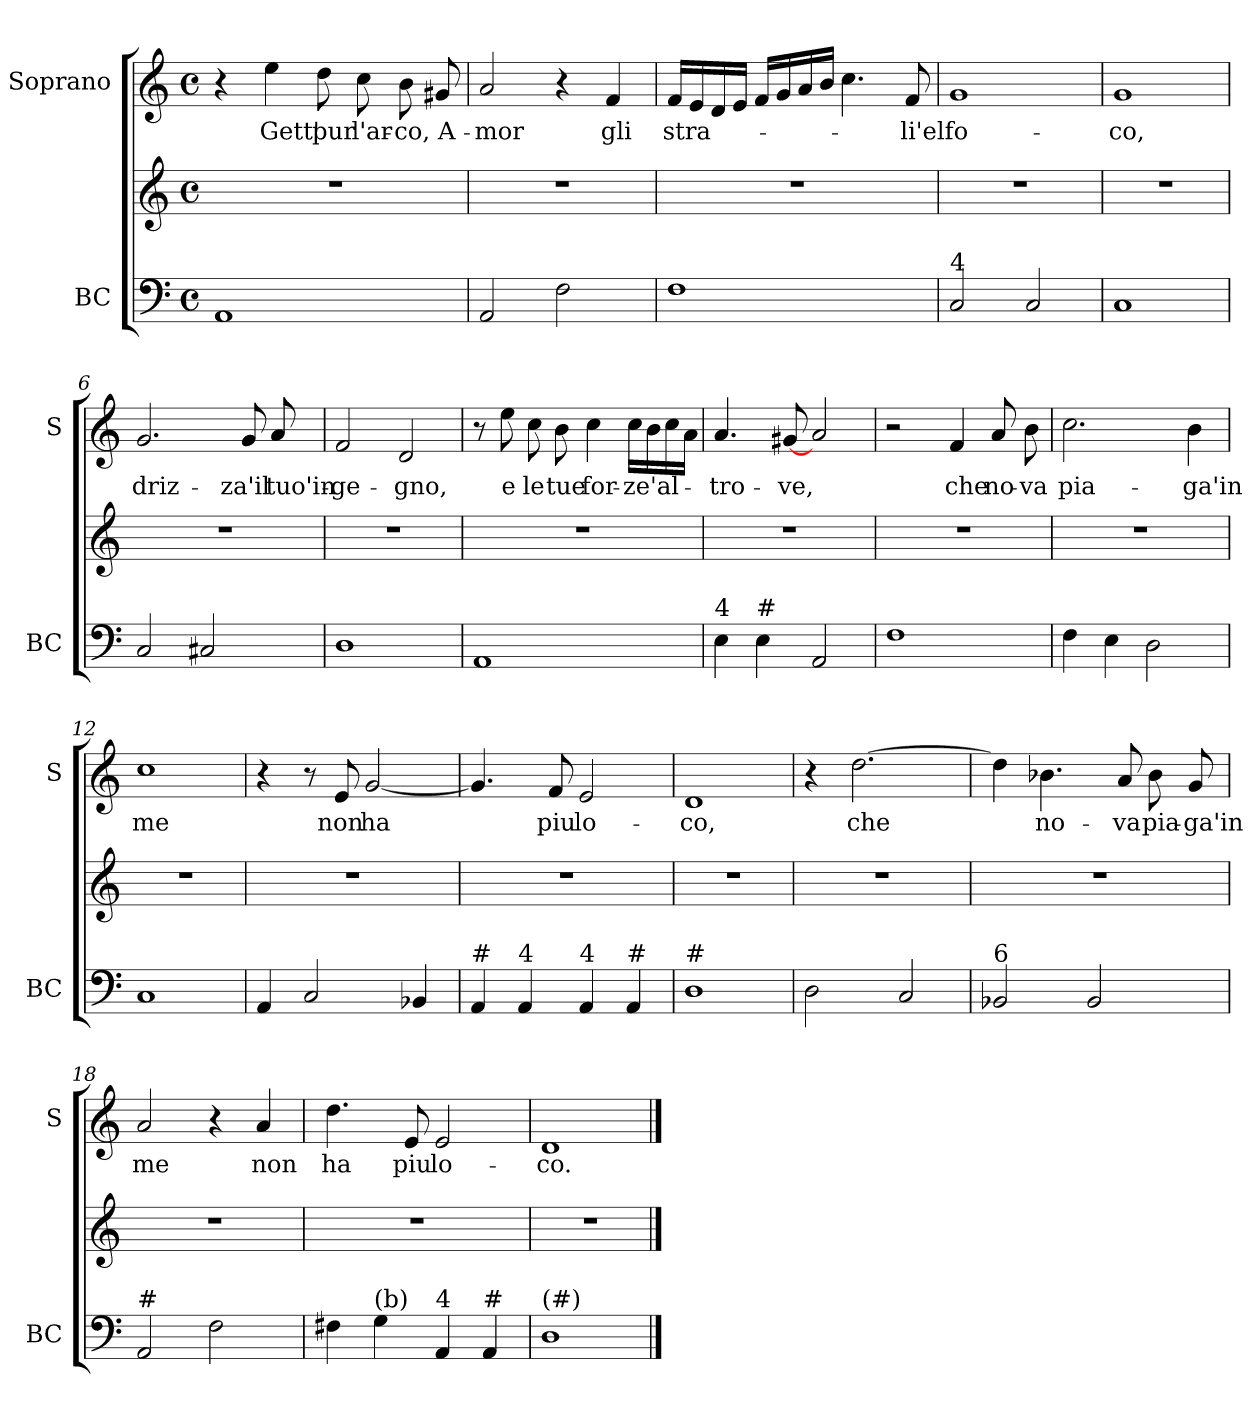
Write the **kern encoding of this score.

**kern	**kern	**kern	**text
*part2	*part2	*part1	*part1
*staff3	*staff2	*staff1	*staff1
*I"BC	*	*I"Soprano	*
*I'BC	*	*I'S	*
*clefF4	*clefG2	*clefG2	*
*k[]	*k[]	*k[]	*
*C:	*C:	*C:	*
*M4/4	*M4/4	*M4/4	*
*met(c)	*met(c)	*met(c)	*
=1	=1	=1	=1
1AA	1r	4r	.
!	!	!	!LO:LY:b
.	.	4ee\	Gett'
!	!	!	!LO:LY:b
.	.	8dd\	pur
!	!	!	!LO:LY:b
.	.	8cc\	l'ar-
!	!	!	!LO:LY:b
.	.	8b\	-co,
!	!	!	!LO:LY:b
.	.	8g#X/	A-
=2	=2	=2	=2
!	!	!	!LO:LY:b
2AA/	1r	2a/	-mor
2F\	.	4r	.
!	!	!	!LO:LY:b
.	.	4f/	gli
=3	=3	=3	=3
!	!	!	!LO:LY:b
1F	1r	16f/LL	stra-
.	.	16e/	.
.	.	16d/	.
.	.	16e/JJ	.
.	.	16f/LL	.
.	.	16g/	.
.	.	16a/	.
.	.	16b/JJ	.
.	.	4.cc\	.
!	!	!	!LO:LY:b
.	.	8f/	-li'el
=4	=4	=4	=4
!LO:TX:a:t=4	!	!	!
!	!	!	!LO:LY:b
2C/	1r	1g	fo-
2C/	.	.	.
!!LO:LB:g=z
=5	=5	=5	=5
!	!	!	!LO:LY:b
1C	1r	1g	-co,
=6	=6	=6	=6
!	!	!	!LO:LY:b
2C/	1r	2.g/	driz-
2C#X/	.	.	.
!	!	!	!LO:LY:b
.	.	8g/	-za'il
!	!	!	!LO:LY:b
.	.	8a/	tuo'in-
=7	=7	=7	=7
!	!	!	!LO:LY:b
1D	1r	2f/	-ge-
!	!	!	!LO:LY:b
.	.	2d/	-gno,
=8	=8	=8	=8
1AA	1r	8r	.
!	!	!	!LO:LY:b
.	.	8ee\	e
!	!	!	!LO:LY:b
.	.	8cc\	le
!	!	!	!LO:LY:b
.	.	8b\	tue
!	!	!	!LO:LY:b
.	.	4cc\	for-
!	!	!	!LO:LY:b
.	.	16cc\LL	-ze'al-
.	.	16b\	.
.	.	16cc\	.
.	.	16a\JJ	.
!!LO:PB:g=z
=9	=9	=9	=9
!LO:TX:a:t=4	!	!	!
!	!	!	!LO:LY:b
4E\	1r	4.a/	-tro-
!LO:TX:a:t=#	!	!	!
4E\	.	.	.
!	!	!	!LO:LY:b
.	.	[8g#X/	-ve,
2AA/	.	2a/	.
=10	=10	=10	=10
1F	1r	2r	.
!	!	!	!LO:LY:b
.	.	4f/	che
!	!	!	!LO:LY:b
.	.	8a/	no-
!	!	!	!LO:LY:b
.	.	8b\	-va
=11	=11	=11	=11
!	!	!	!LO:LY:b
4F\	1r	2.cc\	pia-
4E\	.	.	.
2D\	.	.	.
!	!	!	!LO:LY:b
.	.	4b\	-ga'in
=12	=12	=12	=12
!	!	!	!LO:LY:b
1C	1r	1cc	me
!!LO:LB:g=z
=13	=13	=13	=13
4AA/	1r	4r	.
2C/	.	8r	.
!	!	!	!LO:LY:b
.	.	8e/	non
!	!	!	!LO:LY:b
.	.	[2g/	ha
4BB-X/	.	.	.
=14	=14	=14	=14
!LO:TX:a:t=#	!	!	!
4AA/	1r	4.g/]	.
!LO:TX:a:t=4	!	!	!
4AA/	.	.	.
!	!	!	!LO:LY:b
.	.	8f/	piu
!LO:TX:a:t=4	!	!	!
!	!	!	!LO:LY:b
4AA/	.	2e/	lo-
!LO:TX:a:t=#	!	!	!
4AA/	.	.	.
=15	=15	=15	=15
!LO:TX:a:t=#	!	!	!
!	!	!	!LO:LY:b
1D	1r	1d	-co,
=16	=16	=16	=16
2D\	1r	4r	.
!	!	!	!LO:LY:b
.	.	[2.dd\	che
2C/	.	.	.
!!LO:LB:g=z
=17	=17	=17	=17
!LO:TX:a:t=6	!	!	!
2BB-X/	1r	4dd\]	.
!	!	!	!LO:LY:b
.	.	4.b-X\	no-
2BB-/	.	.	.
!	!	!	!LO:LY:b
.	.	8a/	-va
!	!	!	!LO:LY:b
.	.	8b-\	pia-
!	!	!	!LO:LY:b
.	.	8g/	-ga'in
=18	=18	=18	=18
!LO:TX:a:t=#	!	!	!
!	!	!	!LO:LY:b
2AA/	1r	2a/	me
2F\	.	4r	.
!	!	!	!LO:LY:b
.	.	4a/	non
=19	=19	=19	=19
!	!	!	!LO:LY:b
4F#X\	1r	4.dd\	ha
!LO:TX:a:t=(b)	!	!	!
4G\	.	.	.
!	!	!	!LO:LY:b
.	.	8e/	piu
!LO:TX:a:t=4	!	!	!
!	!	!	!LO:LY:b
4AA/	.	2e/	lo-
!LO:TX:a:t=#	!	!	!
4AA/	.	.	.
=20	=20	=20	=20
!LO:TX:a:t=(#)	!	!	!
!	!	!	!LO:LY:b
1D	1r	1d	-co.
==	==	==	==
*-	*-	*-	*-
